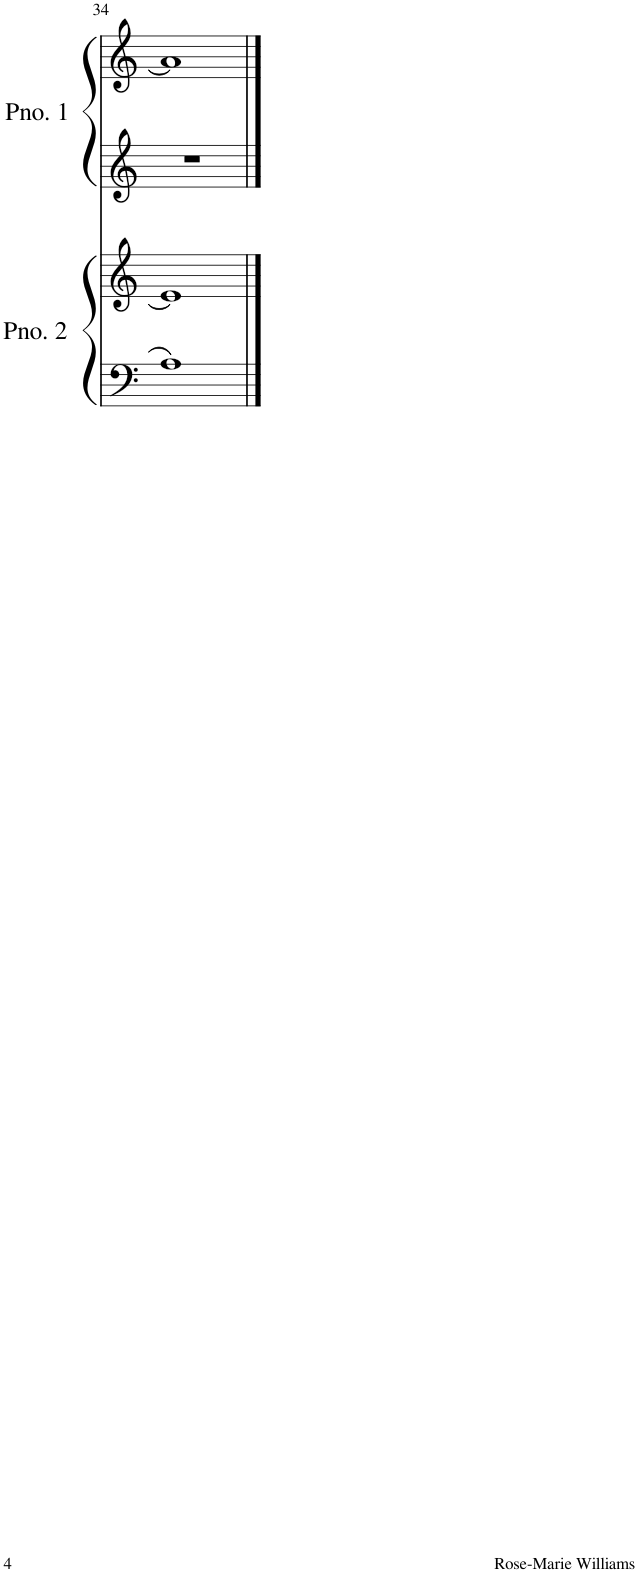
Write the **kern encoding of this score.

**kern	**kern	**kern	**kern
*part2	*part2	*part1	*part1
*staff4	*staff3	*staff2	*staff1
*I"Piano 2	*	*I"Piano 1	*
*I'Pno. 2	*	*I'Pno. 1	*
!!LO:PB:g=z
*clefF4	*clefG2	*clefG2	*clefG2
*k[]	*k[]	*k[]	*k[]
*M4/4	*M4/4	*M4/4	*M4/4
=34	=34	=34	=34
1A	1e]	1r	1a]
==	==	==	==
*-	*-	*-	*-
